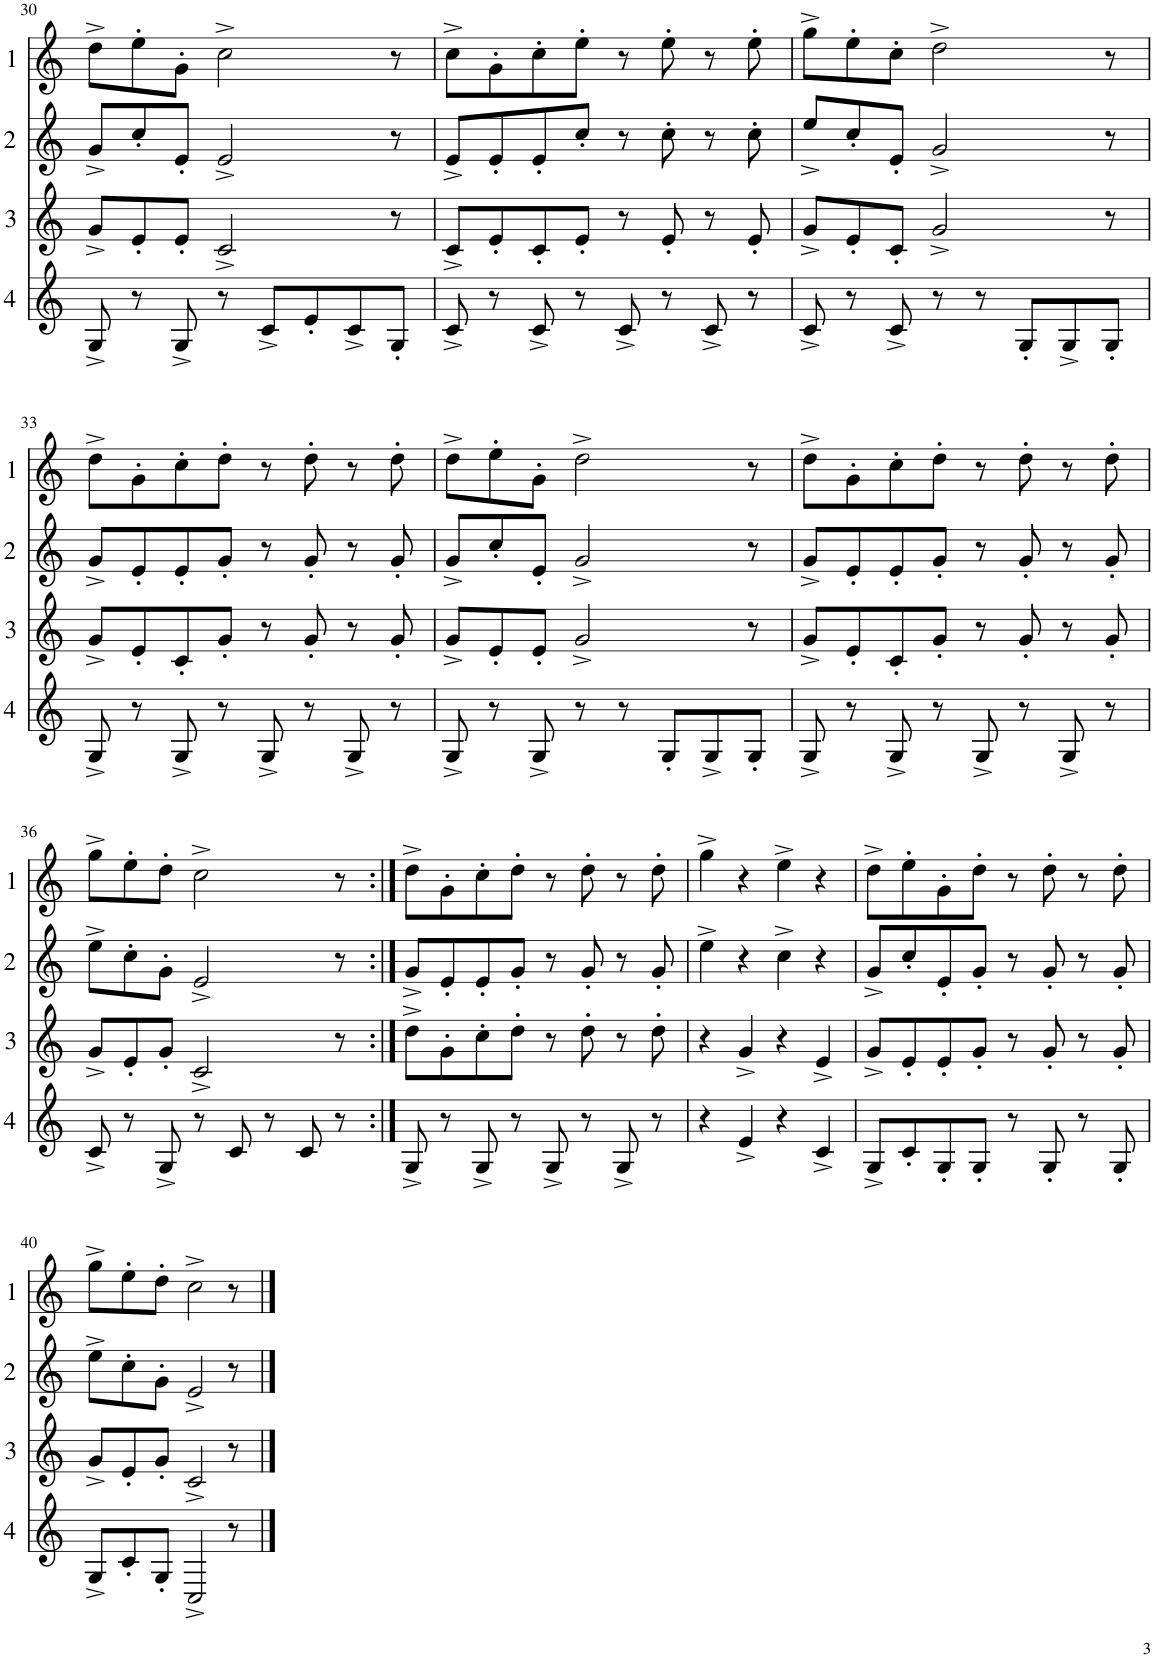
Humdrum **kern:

**kern	**kern	**kern	**kern
*part4	*part3	*part2	*part1
*staff4	*staff3	*staff2	*staff1
*I"4	*I"3	*I"2	*I"1
!!LO:PB:g=z
*clefG2	*clefG2	*clefG2	*clefG2
*Trd4c7	*Trd4c7	*Trd4c7	*Trd4c7
*k[]	*k[]	*k[]	*k[]
*M4/4	*M4/4	*M4/4	*M4/4
=30	=30	=30	=30
8G^/	8g^/L	8g^/L	8dd^\L
8r	8e'/	8cc'/	8ee'\
8G^/	8e'/J	8e'/J	8g'\J
8r	2c^/	2e^/	2cc^\
8c^/L	.	.	.
8e'/	.	.	.
8c^/	.	.	.
8G'/J	8r	8r	8r
=31	=31	=31	=31
8c^/	8c^/L	8e^/L	8cc^\L
8r	8e'/	8e'/	8g'\
8c^/	8c'/	8e'/	8cc'\
8r	8e'/J	8cc'/J	8ee'\J
8c^/	8r	8r	8r
8r	8e'/	8cc'\	8ee'\
8c^/	8r	8r	8r
8r	8e'/	8cc'\	8ee'\
=32	=32	=32	=32
8c^/	8g^/L	8ee^/L	8gg^\L
8r	8e'/	8cc'/	8ee'\
8c^/	8c'/J	8e'/J	8cc'\J
8r	2g^/	2g^/	2dd^\
8r	.	.	.
8G'/L	.	.	.
8G^/	.	.	.
8G'/J	8r	8r	8r
!!LO:LB:g=z
=33	=33	=33	=33
8G^/	8g^/L	8g^/L	8dd^\L
8r	8e'/	8e'/	8g'\
8G^/	8c'/	8e'/	8cc'\
8r	8g'/J	8g'/J	8dd'\J
8G^/	8r	8r	8r
8r	8g'/	8g'/	8dd'\
8G^/	8r	8r	8r
8r	8g'/	8g'/	8dd'\
=34	=34	=34	=34
8G^/	8g^/L	8g^/L	8dd^\L
8r	8e'/	8cc'/	8ee'\
8G^/	8e'/J	8e'/J	8g'\J
8r	2g^/	2g^/	2dd^\
8r	.	.	.
8G'/L	.	.	.
8G^/	.	.	.
8G'/J	8r	8r	8r
=35	=35	=35	=35
8G^/	8g^/L	8g^/L	8dd^\L
8r	8e'/	8e'/	8g'\
8G^/	8c'/	8e'/	8cc'\
8r	8g'/J	8g'/J	8dd'\J
8G^/	8r	8r	8r
8r	8g'/	8g'/	8dd'\
8G^/	8r	8r	8r
8r	8g'/	8g'/	8dd'\
!!LO:LB:g=z
=36	=36	=36	=36
8c^/	8g^/L	8ee^\L	8gg^\L
8r	8e'/	8cc'\	8ee'\
8G^/	8g'/J	8g'\J	8dd'\J
8r	2c^/	2e^/	2cc^\
8c/	.	.	.
8r	.	.	.
8c/	.	.	.
8r	8r	8r	8r
=37:|!	=37:|!	=37:|!	=37:|!
8G^/	8dd^\L	8g^/L	8dd^\L
8r	8g'\	8e'/	8g'\
8G^/	8cc'\	8e'/	8cc'\
8r	8dd'\J	8g'/J	8dd'\J
8G^/	8r	8r	8r
8r	8dd'\	8g'/	8dd'\
8G^/	8r	8r	8r
8r	8dd'\	8g'/	8dd'\
=38	=38	=38	=38
4r	4r	4ee^\	4gg^\
4e^/	4g^/	4r	4r
4r	4r	4cc^\	4ee^\
4c^/	4e^/	4r	4r
=39	=39	=39	=39
8G^/L	8g^/L	8g^/L	8dd^\L
8c'/	8e'/	8cc'/	8ee'\
8G'/	8e'/	8e'/	8g'\
8G'/J	8g'/J	8g'/J	8dd'\J
8r	8r	8r	8r
8G'/	8g'/	8g'/	8dd'\
8r	8r	8r	8r
8G'/	8g'/	8g'/	8dd'\
!!LO:LB:g=z
=40	=40	=40	=40
8G^/L	8g^/L	8ee^\L	8gg^\L
8c'/	8e'/	8cc'\	8ee'\
8G'/J	8g'/J	8g'\J	8dd'\J
2C^/	2c^/	2e^/	2cc^\
8r	8r	8r	8r
==	==	==	==
*-	*-	*-	*-
